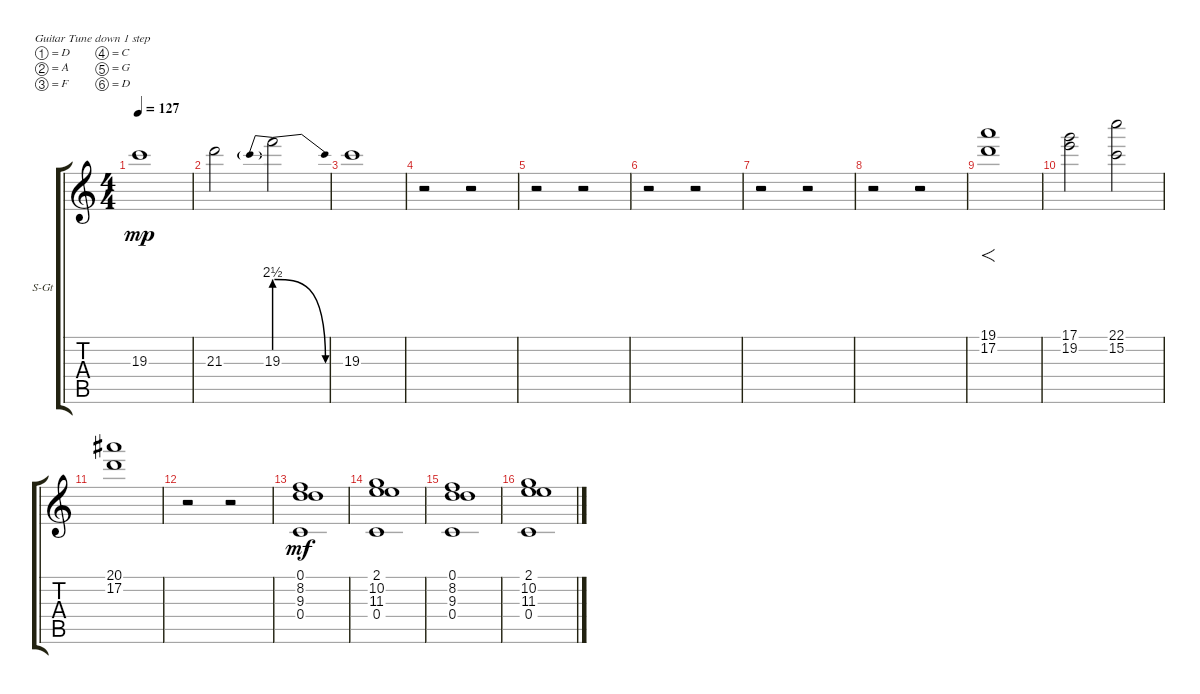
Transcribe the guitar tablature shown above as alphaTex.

\bracketExtendMode groupsimilarinstruments
\firstSystemTrackNameOrientation horizontal
\otherSystemsTrackNameOrientation horizontal
\track ("Martin Keyboard1" "S-Gt") {instrument fx7echoes}
\staff {score tabs}
\tuning (D4 A3 F3 C3 G2 D2)
\displaytranspose 12
\ts (4 4)
\tempo 127
\clef g2
\ks c
19.3.1{dy mp} |
21.3.2 19.3{be (prebendrelease 0 10 60 0)}.2 |
19.3.1 |
r.2 r.2 |
r.2 r.2 |
r.2 r.2 |
r.2 r.2 |
r.2 r.2 |
(19.1 17.2).1{f} |
(17.1 19.2).2 (22.1 15.2).2 |
(20.1 17.2).1 |
r.2 r.2 |
(0.1 8.2 9.3 0.4).1{dy mf} |
(2.1 10.2 11.3 0.4).1 |
(0.1 8.2 9.3 0.4).1 |
(2.1 10.2 11.3 0.4).1
